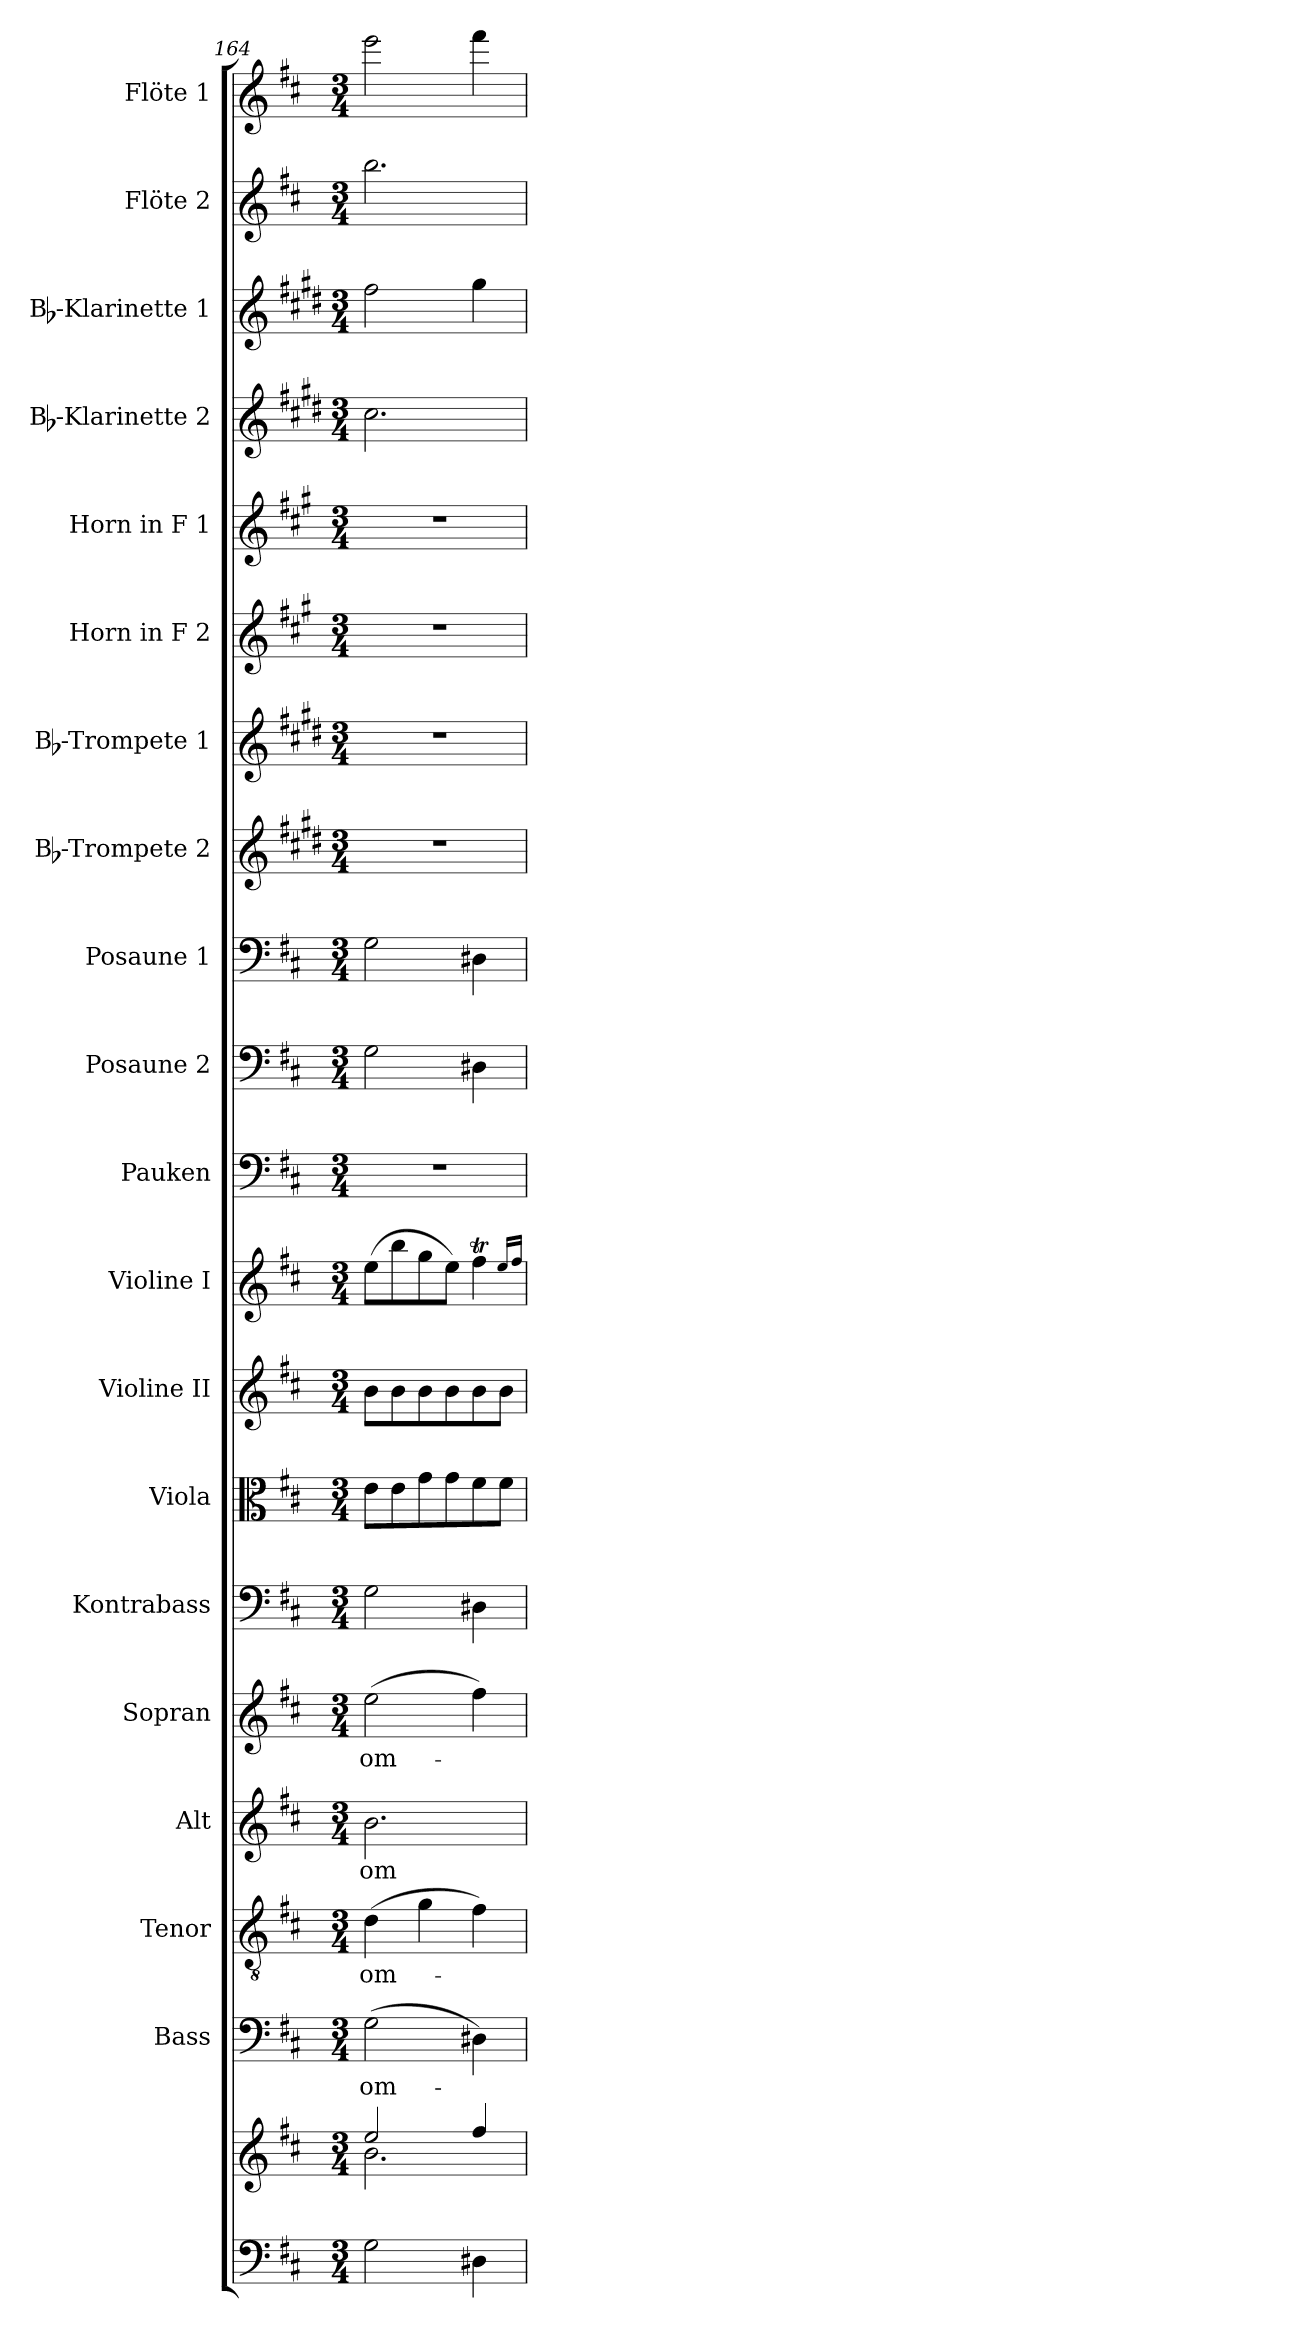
**kern	**kern	**kern	**text	**kern	**text	**kern	**text	**kern	**text	**kern	**kern	**kern	**kern	**kern	**kern	**kern	**kern	**kern	**kern	**kern	**kern	**kern	**kern	**kern
*part20	*part20	*part19	*part19	*part18	*part18	*part17	*part17	*part16	*part16	*part15	*part14	*part13	*part12	*part11	*part10	*part9	*part8	*part7	*part6	*part5	*part4	*part3	*part2	*part1
*staff21	*staff20	*staff19	*staff19	*staff18	*staff18	*staff17	*staff17	*staff16	*staff16	*staff15	*staff14	*staff13	*staff12	*staff11	*staff10	*staff9	*staff8	*staff7	*staff6	*staff5	*staff4	*staff3	*staff2	*staff1
*	*	*I"Bass	*	*I"Tenor	*	*I"Alt	*	*I"Sopran	*	*I"Kontrabass	*I"Viola	*I"Violine II	*I"Violine I	*I"Pauken	*I"Posaune 2	*I"Posaune 1	*I"Bb-Trompete 2	*I"Bb-Trompete 1	*I"Horn in F 2	*I"Horn in F 1	*I"Bb-Klarinette 2	*I"Bb-Klarinette 1	*I"Flöte 2	*I"Flöte 1
*	*	*I'B.	*	*I'T.	*	*I'A.	*	*I'S.	*	*I'Kb.	*I'Vla.	*I'Vl. II	*I'Vl. I	*I'Pk.	*I'Pos. 2	*I'Pos. 1	*I'Bb Trp. 2	*I'Bb Trp. 1	*	*	*I'Bb Kl. 2	*I'Bb Kl. 1	*I'Fl. 2	*I'Fl. 1
*clefF4	*clefG2	*clefF4	*	*clefGv2	*	*clefG2	*	*clefG2	*	*clefF4	*clefC3	*clefG2	*clefG2	*clefF4	*clefF4	*clefF4	*clefG2	*clefG2	*clefG2	*clefG2	*clefG2	*clefG2	*clefG2	*clefG2
*	*	*	*	*	*	*	*	*	*	*ITrd7c12	*	*	*	*	*	*	*ITrd1c2	*ITrd1c2	*ITrd4c7	*ITrd4c7	*ITrd1c2	*ITrd1c2	*	*
*k[f#c#]	*k[f#c#]	*k[f#c#]	*	*k[f#c#]	*	*k[f#c#]	*	*k[f#c#]	*	*k[f#c#]	*k[f#c#]	*k[f#c#]	*k[f#c#]	*k[f#c#]	*k[f#c#]	*k[f#c#]	*k[f#c#]	*k[f#c#]	*k[f#c#]	*k[f#c#]	*k[f#c#]	*k[f#c#]	*k[f#c#]	*k[f#c#]
*D:	*D:	*D:	*	*D:	*	*D:	*	*D:	*	*D:	*D:	*D:	*D:	*D:	*D:	*D:	*D:	*D:	*D:	*D:	*D:	*D:	*D:	*D:
*M3/4	*M3/4	*M3/4	*	*M3/4	*	*M3/4	*	*M3/4	*	*M3/4	*M3/4	*M3/4	*M3/4	*M3/4	*M3/4	*M3/4	*M3/4	*M3/4	*M3/4	*M3/4	*M3/4	*M3/4	*M3/4	*M3/4
=164	=164	=164	=164	=164	=164	=164	=164	=164	=164	=164	=164	=164	=164	=164	=164	=164	=164	=164	=164	=164	=164	=164	=164	=164
*	*^	*	*	*	*	*	*	*	*	*	*	*	*	*	*	*	*	*	*	*	*	*	*	*
!	!	!	!	!LO:LY:b	!	!LO:LY:b	!	!LO:LY:b	!	!LO:LY:b	!	!	!	!	!	!	!	!	!	!	!	!	!	!	!
2G\	2ee/	2.b\	(>2G\	om-	(>4d\	om-	2.b\	om-	(>2ee\	om-	2GG\	8e\L	8b\L	(>8ee\L	2.r	2G\	2G\	2.r	2.r	2.r	2.r	2.b\	2ee\	2.bb\	2eee\
.	.	.	.	.	.	.	.	.	.	.	.	8e\	8b\	8bb\	.	.	.	.	.	.	.	.	.	.	.
.	.	.	.	.	4g\	.	.	.	.	.	.	8g\	8b\	8gg\	.	.	.	.	.	.	.	.	.	.	.
.	.	.	.	.	.	.	.	.	.	.	.	8g\	8b\	8ee\J)	.	.	.	.	.	.	.	.	.	.	.
4D#X\	4ff#/	.	4D#X\)	.	4f#\)	.	.	.	4ff#\)	.	4DD#X\	8f#\	8b\	4ff#t\	.	4D#X\	4D#X\	.	.	.	.	.	4ff#\	.	4fff#\
.	.	.	.	.	.	.	.	.	.	.	.	8f#\J	8b\J	.	.	.	.	.	.	.	.	.	.	.	.
*	*v	*v	*	*	*	*	*	*	*	*	*	*	*	*	*	*	*	*	*	*	*	*	*	*	*
.	.	.	.	.	.	.	.	.	.	.	.	.	16qee/LL	.	.	.	.	.	.	.	.	.	.	.
.	.	.	.	.	.	.	.	.	.	.	.	.	16qff#/JJ	.	.	.	.	.	.	.	.	.	.	.
=	=	=	=	=	=	=	=	=	=	=	=	=	=	=	=	=	=	=	=	=	=	=	=	=
*-	*-	*-	*-	*-	*-	*-	*-	*-	*-	*-	*-	*-	*-	*-	*-	*-	*-	*-	*-	*-	*-	*-	*-	*-
